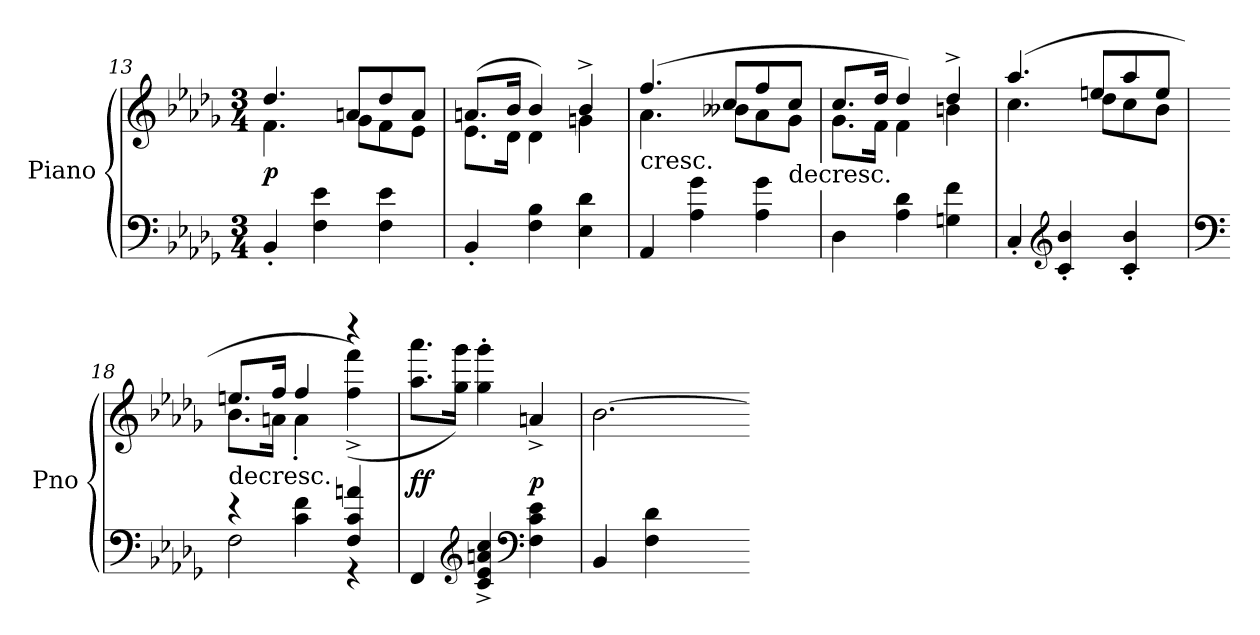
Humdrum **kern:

**kern	**kern	**dynam
*part1	*part1	*part1
*staff2	*staff1	*staff1/2
*I"Piano	*	*
*I'Pno	*	*
*clefF4	*clefG2	*
*k[b-e-a-d-g-]	*k[b-e-a-d-g-]	*
*b-:	*b-:	*
*M3/4	*M3/4	*
*MM138	*MM138	*
=13	=13	=13
*	*^	*
4BB-'/	4.dd-/	4.f\	p
4F\ 4e-\	.	.	.
.	8an/L	8g-\L	.
4F\ 4e-\	8dd-/	8f\	.
.	8a/J	8e-\J	.
=14	=14	=14	=14
4BB-'/	(8.an/L	8.e-\L	.
.	16b-/Jk	16d-\Jk	.
4F\ 4B-\	4b-/)	4d-\	.
4E-\ 4d-\	4b-^/	4gn\	.
=15	=15	=15	=15
!	!LO:TX:c:t=cresc.	!	!
4AA-/	(4.ff/	4.a-\	.
4A-\ 4g-\	.	.	.
.	8cc/L	8b--X\L	.
4A-\ 4g-\	8ff/	8a-\	.
!	!LO:TX:c:t=decresc.	!	!
.	8cc/J	8g-\J	.
=16	=16	=16	=16
4D-\	8.cc/L	8.g-\L	.
.	16dd-/Jk	16f\Jk	.
4A-\ 4d-\	4dd-/)	4f\	.
4Gn\ 4f\	4dd-^/	4bn\	.
=17	=17	=17	=17
4C'/	(4.aa-/	4.cc\	.
*clefG2	*	*	*
4c'/ 4b-'/	.	.	.
.	8een/L	8dd-\L	.
4c'/ 4b-'/	8aa-/	8cc\	.
.	8ee/J	8b-\J	.
=18	=18	=18	=18
*clefF4	*	*	*
*^	*	*	*
!	!	!LO:TX:c:t=decresc.	!	!
4r	2F\	8.een/L	8.b-\L	.
.	.	16ff/Jk	16an\Jk	.
4c\ 4f\	.	4ff/	4a'\	.
4F/ 4c/ 4an/	4r	4r	(4ff^\ 4fff^\)	.
*v	*v	*	*	*
*	*v	*v	*
=19	=19	=19
4FF/	8.aa-\ 8.aaa-\L	ff
.	16gg-\ 16ggg-\Jk)	.
*clefG2	*	*
4c^/ 4e-^/ 4an^/ 4cc^/	4gg-'\ 4ggg-'\	.
*clefF4	*	*
4F\ 4c\ 4e-\	4an^/	p
=20	=20	=20
4BB-/	[2.b-\	.
4F\ 4d-\	.	.
4ryy	.	.
=-	=-	=-
*-	*-	*-
